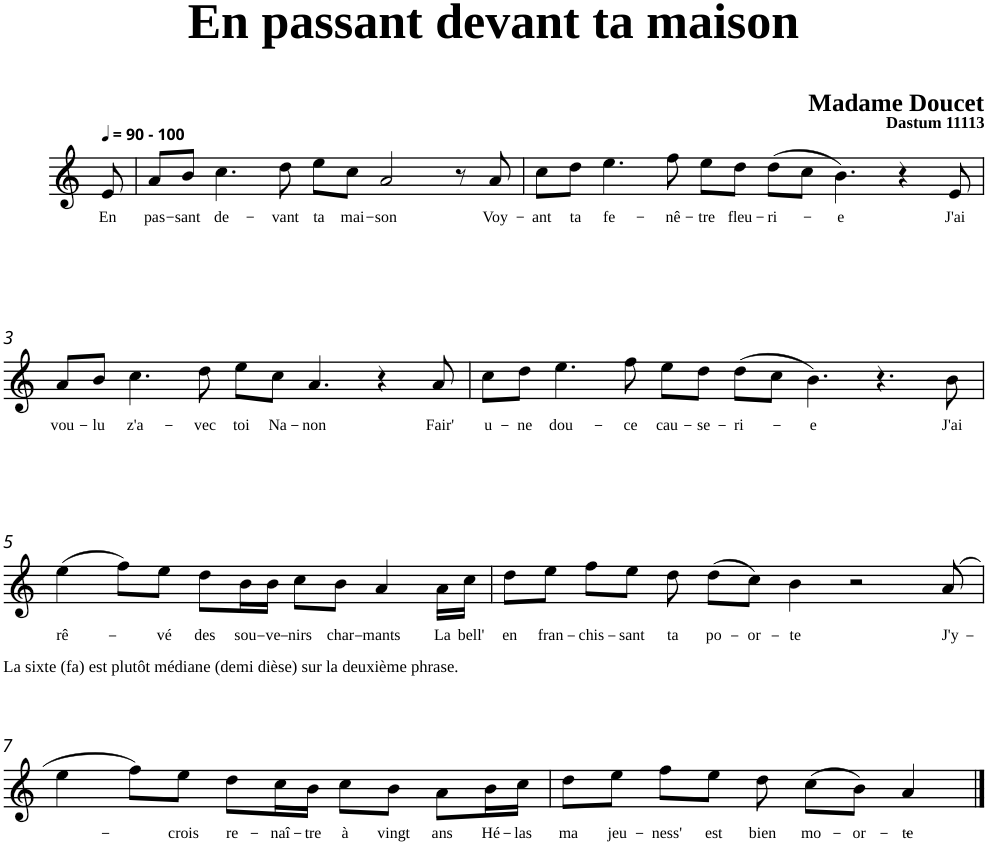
**kern	**text
*part1	*part1
*staff1	*staff1
*clefG2	*
*k[]	*
=	=
!LO:TX:a:B:t=- 100	!
!	!LO:LY:b
8e/	En
=1	=1
!	!LO:LY:b
8a/L	pas-
!	!LO:LY:b
8b/J	-sant
!	!LO:LY:b
4.cc\	de-
!	!LO:LY:b
8dd\	-vant
!	!LO:LY:b
8ee\L	ta
!	!LO:LY:b
8cc\J	mai-
!	!LO:LY:b
2a/	-son
8r	.
!	!LO:LY:b
8a/	Voy-
=2	=2
!	!LO:LY:b
8cc\L	-ant
!	!LO:LY:b
8dd\J	ta
!	!LO:LY:b
4.ee\	fe-
!	!LO:LY:b
8ff\	-nê-
!	!LO:LY:b
8ee\L	-tre
!	!LO:LY:b
8dd\J	fleu-
!	!LO:LY:b
(>8dd\L	-ri-
8cc\J	.
!	!LO:LY:b
4.b\)	-e
4r	.
!	!LO:LY:b
8e/	J'ai
!!LO:LB:g=z
=3	=3
!	!LO:LY:b
8a/L	vou-
!	!LO:LY:b
8b/J	-lu
!	!LO:LY:b
4.cc\	z'a-
!	!LO:LY:b
8dd\	-vec
!	!LO:LY:b
8ee\L	toi
!	!LO:LY:b
8cc\J	Na-
!	!LO:LY:b
4.a/	-non
4r	.
!	!LO:LY:b
8a/	Fair'
=4	=4
!	!LO:LY:b
8cc\L	u-
!	!LO:LY:b
8dd\J	-ne
!	!LO:LY:b
4.ee\	dou-
!	!LO:LY:b
8ff\	-ce
!	!LO:LY:b
8ee\L	cau-
!	!LO:LY:b
8dd\J	-se-
!	!LO:LY:b
(>8dd\L	-ri-
8cc\J	.
!	!LO:LY:b
4.b\)	-e
4.r	.
!	!LO:LY:b
8b\	J'ai
!!LO:LB:g=z
=5	=5
!	!LO:LY:b
(>4ee\	rê-
8ff\L)	.
!	!LO:LY:b
8ee\J	-vé
!	!LO:LY:b
8dd\L	des
!	!LO:LY:b
16b\L	sou-
!	!LO:LY:b
16b\JJ	-ve-
!	!LO:LY:b
8cc\L	-nirs
!	!LO:LY:b
8b\J	char-
!	!LO:LY:b
4a/	-mants
!	!LO:LY:b
16a\LL	La
!	!LO:LY:b
16cc\JJ	bell'
=6	=6
!	!LO:LY:b
8dd\L	en
!	!LO:LY:b
8ee\J	fran-
!	!LO:LY:b
8ff\L	-chis-
!	!LO:LY:b
8ee\J	-sant
!	!LO:LY:b
8dd\	ta
!	!LO:LY:b
(>8dd\L	po-
!	!LO:LY:b
8cc\J)	-or-
!	!LO:LY:b
[8b\	-te
8ryy	.
2r	.
!	!LO:LY:b
(>8a/	J'y-
!!LO:LB:g=z
=7	=7
4ee\	.
8b\]	.
8ff\L)	.
!	!LO:LY:b
8ee\J	-crois
!	!LO:LY:b
8dd\L	re-
!	!LO:LY:b
16cc\L	-naî-
!	!LO:LY:b
16b\JJ	-tre
!	!LO:LY:b
8cc\L	à
!	!LO:LY:b
8b\J	vingt
!	!LO:LY:b
8a\L	ans
!	!LO:LY:b
16b\L	Hé-
!	!LO:LY:b
16cc\JJ	-las
=8	=8
!	!LO:LY:b
8dd\L	ma
!	!LO:LY:b
8ee\J	jeu-
!	!LO:LY:b
8ff\L	-ness'
!	!LO:LY:b
8ee\J	est
!	!LO:LY:b
8dd\	bien
!	!LO:LY:b
(>8cc\L	mo-
!	!LO:LY:b
8b\J)	-or-
!	!LO:LY:b
[8a/	-te-
==9	==9
8a/]	.
=	=
*-	*-
